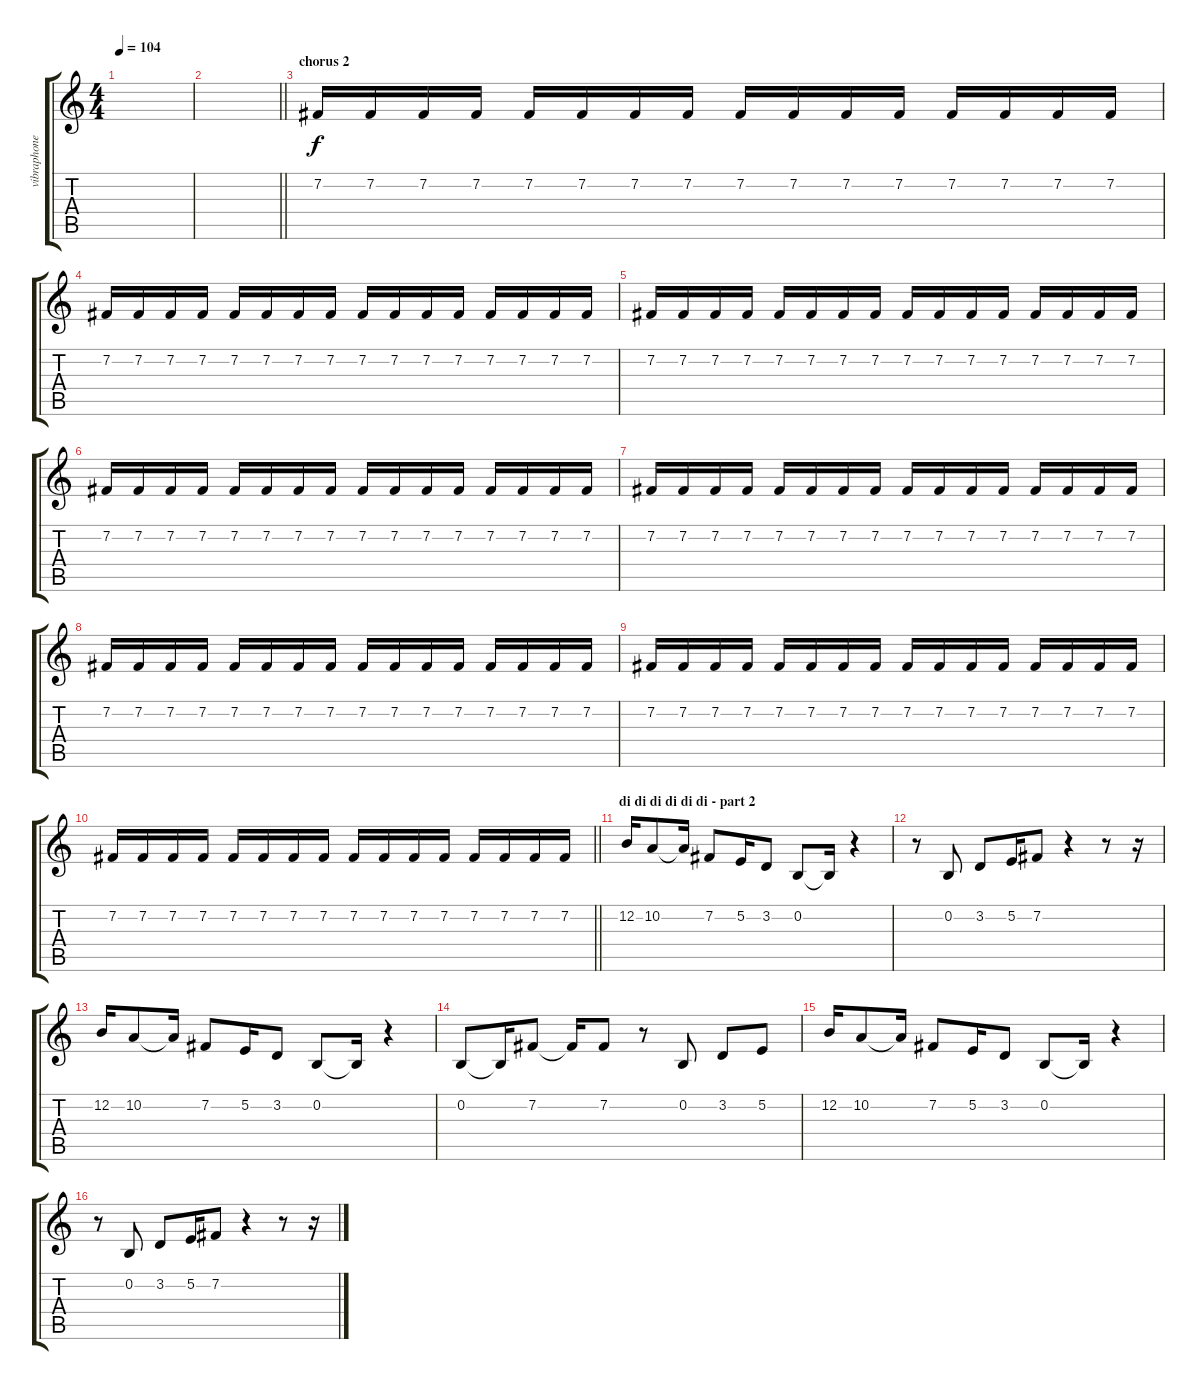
\track ("vibraphone" "vibraphone") {instrument vibraphone}
\staff {score tabs}
\tuning (E4 B3 G3 D3 A2 E2) {hide}
\ts (4 4)
\tempo 104
\clef g2
\ks c
|
\barLineRight lightlight
|
\section ("" "chorus 2")
7.2.16 7.2.16 7.2.16 7.2.16 7.2.16 7.2.16 7.2.16 7.2.16 7.2.16 7.2.16 7.2.16 7.2.16 7.2.16 7.2.16 7.2.16 7.2.16 |
7.2.16 7.2.16 7.2.16 7.2.16 7.2.16 7.2.16 7.2.16 7.2.16 7.2.16 7.2.16 7.2.16 7.2.16 7.2.16 7.2.16 7.2.16 7.2.16 |
7.2.16 7.2.16 7.2.16 7.2.16 7.2.16 7.2.16 7.2.16 7.2.16 7.2.16 7.2.16 7.2.16 7.2.16 7.2.16 7.2.16 7.2.16 7.2.16 |
7.2.16 7.2.16 7.2.16 7.2.16 7.2.16 7.2.16 7.2.16 7.2.16 7.2.16 7.2.16 7.2.16 7.2.16 7.2.16 7.2.16 7.2.16 7.2.16 |
7.2.16 7.2.16 7.2.16 7.2.16 7.2.16 7.2.16 7.2.16 7.2.16 7.2.16 7.2.16 7.2.16 7.2.16 7.2.16 7.2.16 7.2.16 7.2.16 |
7.2.16 7.2.16 7.2.16 7.2.16 7.2.16 7.2.16 7.2.16 7.2.16 7.2.16 7.2.16 7.2.16 7.2.16 7.2.16 7.2.16 7.2.16 7.2.16 |
7.2.16 7.2.16 7.2.16 7.2.16 7.2.16 7.2.16 7.2.16 7.2.16 7.2.16 7.2.16 7.2.16 7.2.16 7.2.16 7.2.16 7.2.16 7.2.16 |
\barLineRight lightlight
7.2.16 7.2.16 7.2.16 7.2.16 7.2.16 7.2.16 7.2.16 7.2.16 7.2.16 7.2.16 7.2.16 7.2.16 7.2.16 7.2.16 7.2.16 7.2.16 |
\section ("" "di di di di di di - part 2")
12.2.16{volume 12} 10.2.8 10.2{t}.16 7.2.8 5.2.16 3.2.8 0.2.8 0.2{t}.16 r.4 |
r.8 0.2.8 3.2.8 5.2.16 7.2.8 r.4 r.8 r.16 |
12.2.16 10.2.8 10.2{t}.16 7.2.8 5.2.16 3.2.8 0.2.8 0.2{t}.16 r.4 |
0.2.8 0.2{t}.16 7.2.8 7.2{t}.16 7.2.8 r.8 0.2.8 3.2.8 5.2.8 |
12.2.16 10.2.8 10.2{t}.16 7.2.8 5.2.16 3.2.8 0.2.8 0.2{t}.16 r.4 |
r.8 0.2.8 3.2.8 5.2.16 7.2.8 r.4 r.8 r.16
